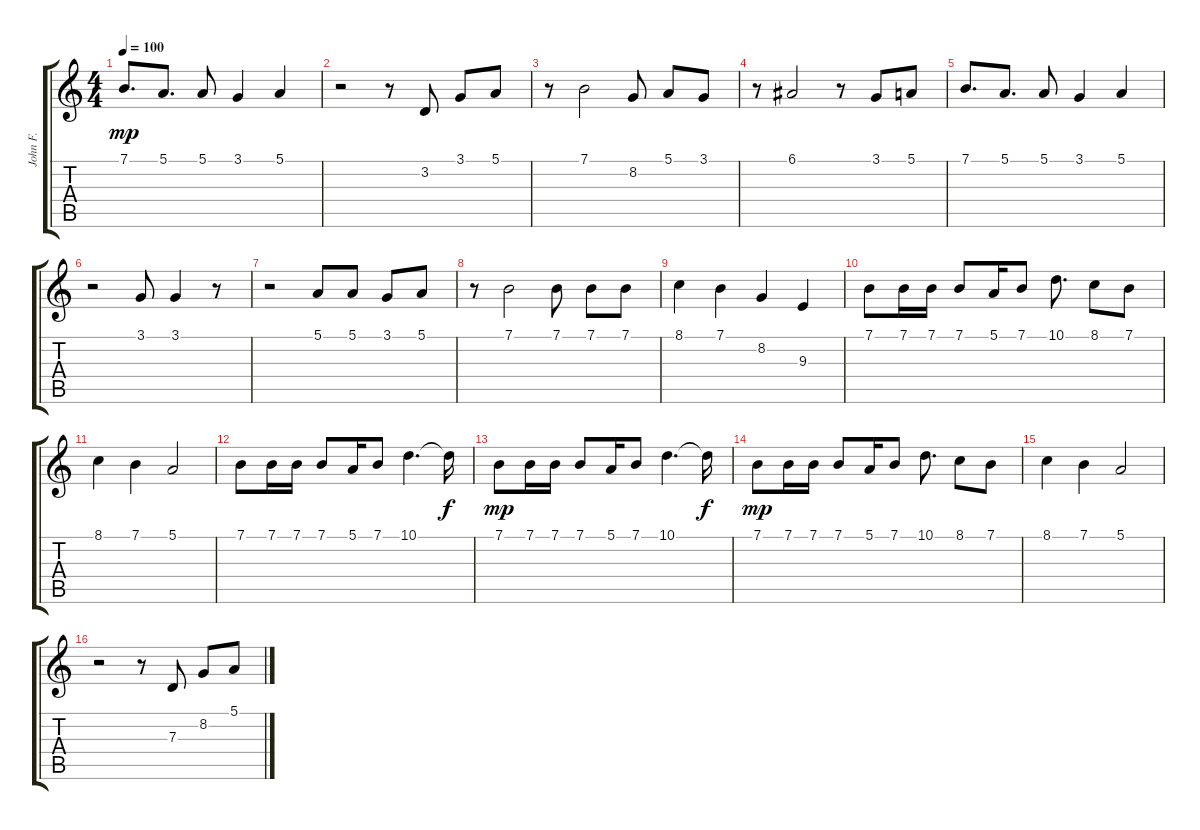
\track ("John F." "John F.") {instrument electricgrandpiano}
\staff {score tabs}
\tuning (E4 B3 G3 D3 A2 E2) {hide}
\ts (4 4)
\tempo 100
\clef g2
\ks c
7.1.8{d dy mp} 5.1.8{d} 5.1.8 3.1.4 5.1.4 |
r.2 r.8 3.2.8 3.1.8 5.1.8 |
r.8 7.1.2 8.2.8 5.1.8 3.1.8 |
r.8 6.1.2 r.8 3.1.8 5.1.8 |
7.1.8{d} 5.1.8{d} 5.1.8 3.1.4 5.1.4 |
r.2 3.1.8 3.1.4 r.8 |
r.2 5.1.8 5.1.8 3.1.8 5.1.8 |
r.8 7.1.2 7.1.8 7.1.8 7.1.8 |
8.1.4 7.1.4 8.2.4 9.3.4 |
7.1.8 7.1.16 7.1.16 7.1.8 5.1.16 7.1.8 10.1.8{d} 8.1.8 7.1.8 |
8.1.4 7.1.4 5.1.2 |
7.1.8 7.1.16 7.1.16 7.1.8 5.1.16 7.1.8 10.1.4{d} 10.1{t}.16{dy f} |
7.1.8{dy mp} 7.1.16 7.1.16 7.1.8 5.1.16 7.1.8 10.1.4{d} 10.1{t}.16{dy f} |
7.1.8{dy mp} 7.1.16 7.1.16 7.1.8 5.1.16 7.1.8 10.1.8{d} 8.1.8 7.1.8 |
8.1.4 7.1.4 5.1.2 |
r.2 r.8 7.3.8 8.2.8 5.1.8
